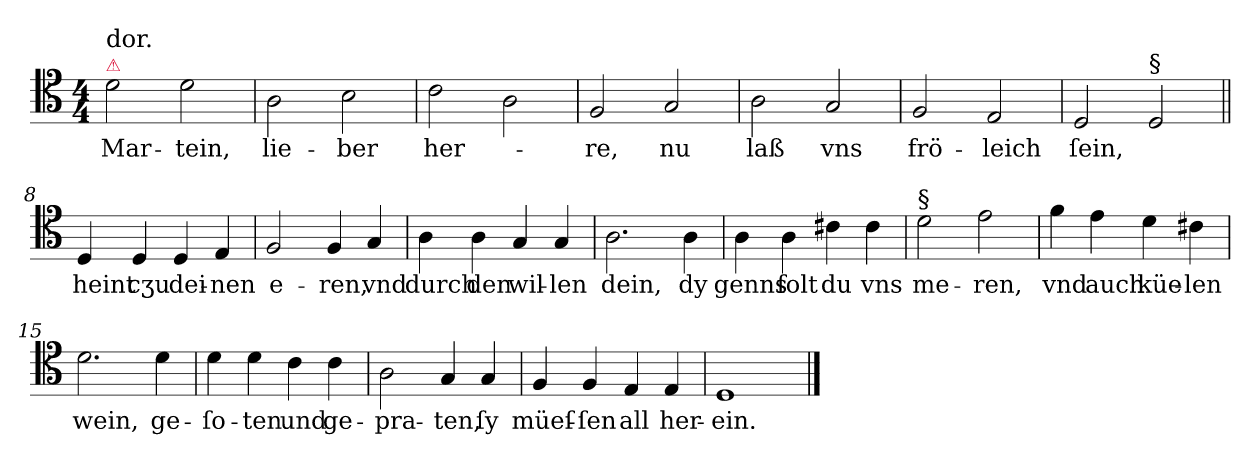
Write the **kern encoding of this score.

**kern	**text
*part1	*part1
*staff1	*staff1
*clefC4	*
*k[]	*
*D:dor	*
*M4/4	*
=1	=1
!LO:TX:a:color=crimson:t=⚠	!
!LO:TX:a:t=dor.	!
2d	Mar-
2d	-tein,
=2	=2
2A	lie-
2B	-ber
=3	=3
2c	her-
2A	.
=4	=4
2F	-re,
2G	nu
=5	=5
2A	laß
2G	vns
=6	=6
2F	frö-
2E	-leich
=7	=7
2D	ſein,
!LO:TX:a:t=§	!
2D	.
=8||	=8||
4D	heint
4D	cʒu
4D	dei-
4E	-nen
=9	=9
2F	e-
4F	-ren,
4G	vnd
=10	=10
4A	durch
4A	den
4G	wil-
4G	-len
=11	=11
2.A	dein,
4A	dy
=12	=12
4A	genns
4A	ſolt
4c#X	du
4c#	vns
=13	=13
!LO:TX:a:t=§	!
2d	me-
2e	-ren,
=14	=14
4f	vnd
4e	auch
4d	küe-
4c#X	-len
=15	=15
2.d	wein,
4d	ge-
=16	=16
4d	-ſo-
4d	-ten
4c	und
4c	ge-
=17	=17
2A	-pra-
4G	-ten,
4G	ſy
=18	=18
4F	müeſ-
4F	-ſen
4E	all
4E	her-
=19	=19
1D/	-ein.
==	==
*-	*-
